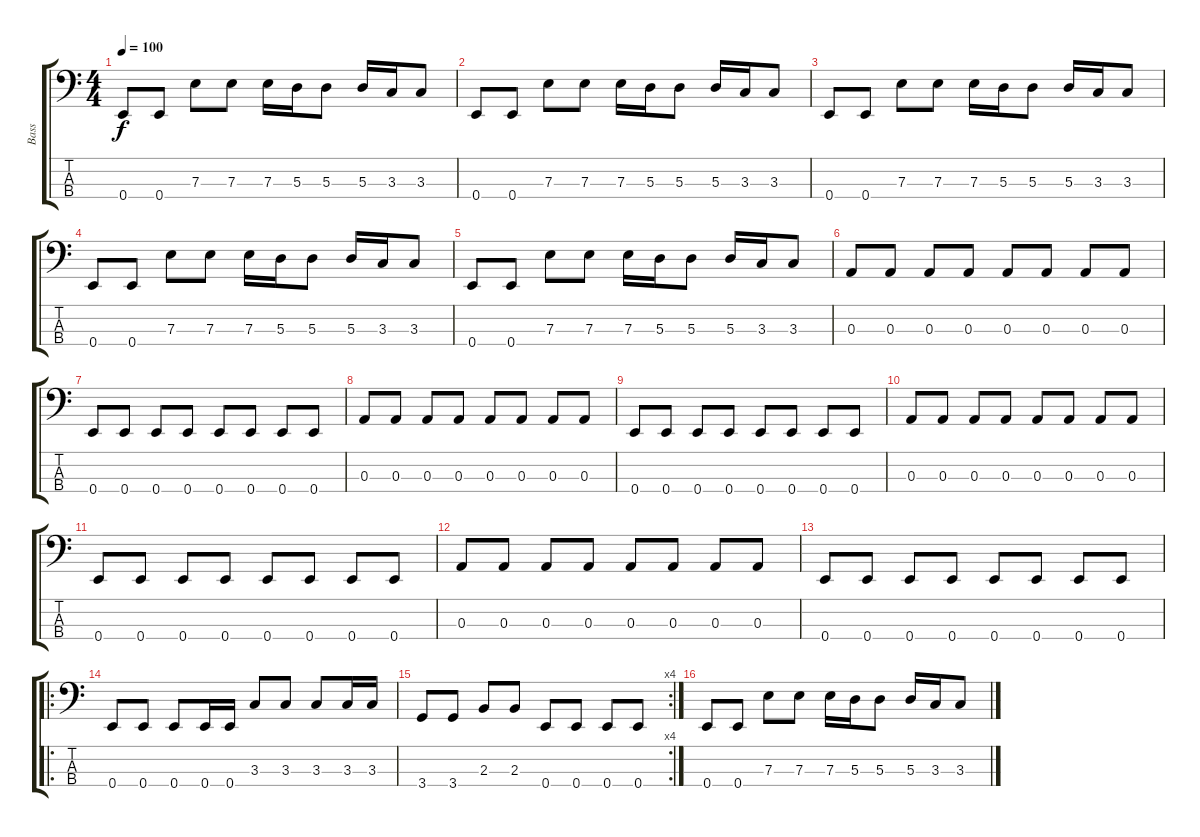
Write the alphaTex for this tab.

\track ("Bass" "Bass") {instrument electricbasspick}
\staff {score tabs}
\tuning (G2 D2 A1 E1) {hide}
\ts (4 4)
\tempo 100
\clef f4
\ks c
0.4.8{dy f} 0.4.8 7.3.8 7.3.8 7.3.16 5.3.16 5.3.8 5.3.16 3.3.16 3.3.8 |
0.4.8 0.4.8 7.3.8 7.3.8 7.3.16 5.3.16 5.3.8 5.3.16 3.3.16 3.3.8 |
0.4.8 0.4.8 7.3.8 7.3.8 7.3.16 5.3.16 5.3.8 5.3.16 3.3.16 3.3.8 |
0.4.8 0.4.8 7.3.8 7.3.8 7.3.16 5.3.16 5.3.8 5.3.16 3.3.16 3.3.8 |
0.4.8 0.4.8 7.3.8 7.3.8 7.3.16 5.3.16 5.3.8 5.3.16 3.3.16 3.3.8 |
0.3.8 0.3.8 0.3.8 0.3.8 0.3.8 0.3.8 0.3.8 0.3.8 |
0.4.8 0.4.8 0.4.8 0.4.8 0.4.8 0.4.8 0.4.8 0.4.8 |
0.3.8 0.3.8 0.3.8 0.3.8 0.3.8 0.3.8 0.3.8 0.3.8 |
0.4.8 0.4.8 0.4.8 0.4.8 0.4.8 0.4.8 0.4.8 0.4.8 |
0.3.8 0.3.8 0.3.8 0.3.8 0.3.8 0.3.8 0.3.8 0.3.8 |
0.4.8 0.4.8 0.4.8 0.4.8 0.4.8 0.4.8 0.4.8 0.4.8 |
0.3.8 0.3.8 0.3.8 0.3.8 0.3.8 0.3.8 0.3.8 0.3.8 |
0.4.8 0.4.8 0.4.8 0.4.8 0.4.8 0.4.8 0.4.8 0.4.8 |
\ro
0.4.8 0.4.8 0.4.8 0.4.16 0.4.16 3.3.8 3.3.8 3.3.8 3.3.16 3.3.16 |
\rc 4
3.4.8 3.4.8 2.3.8 2.3.8 0.4.8 0.4.8 0.4.8 0.4.8 |
0.4.8 0.4.8 7.3.8 7.3.8 7.3.16 5.3.16 5.3.8 5.3.16 3.3.16 3.3.8
